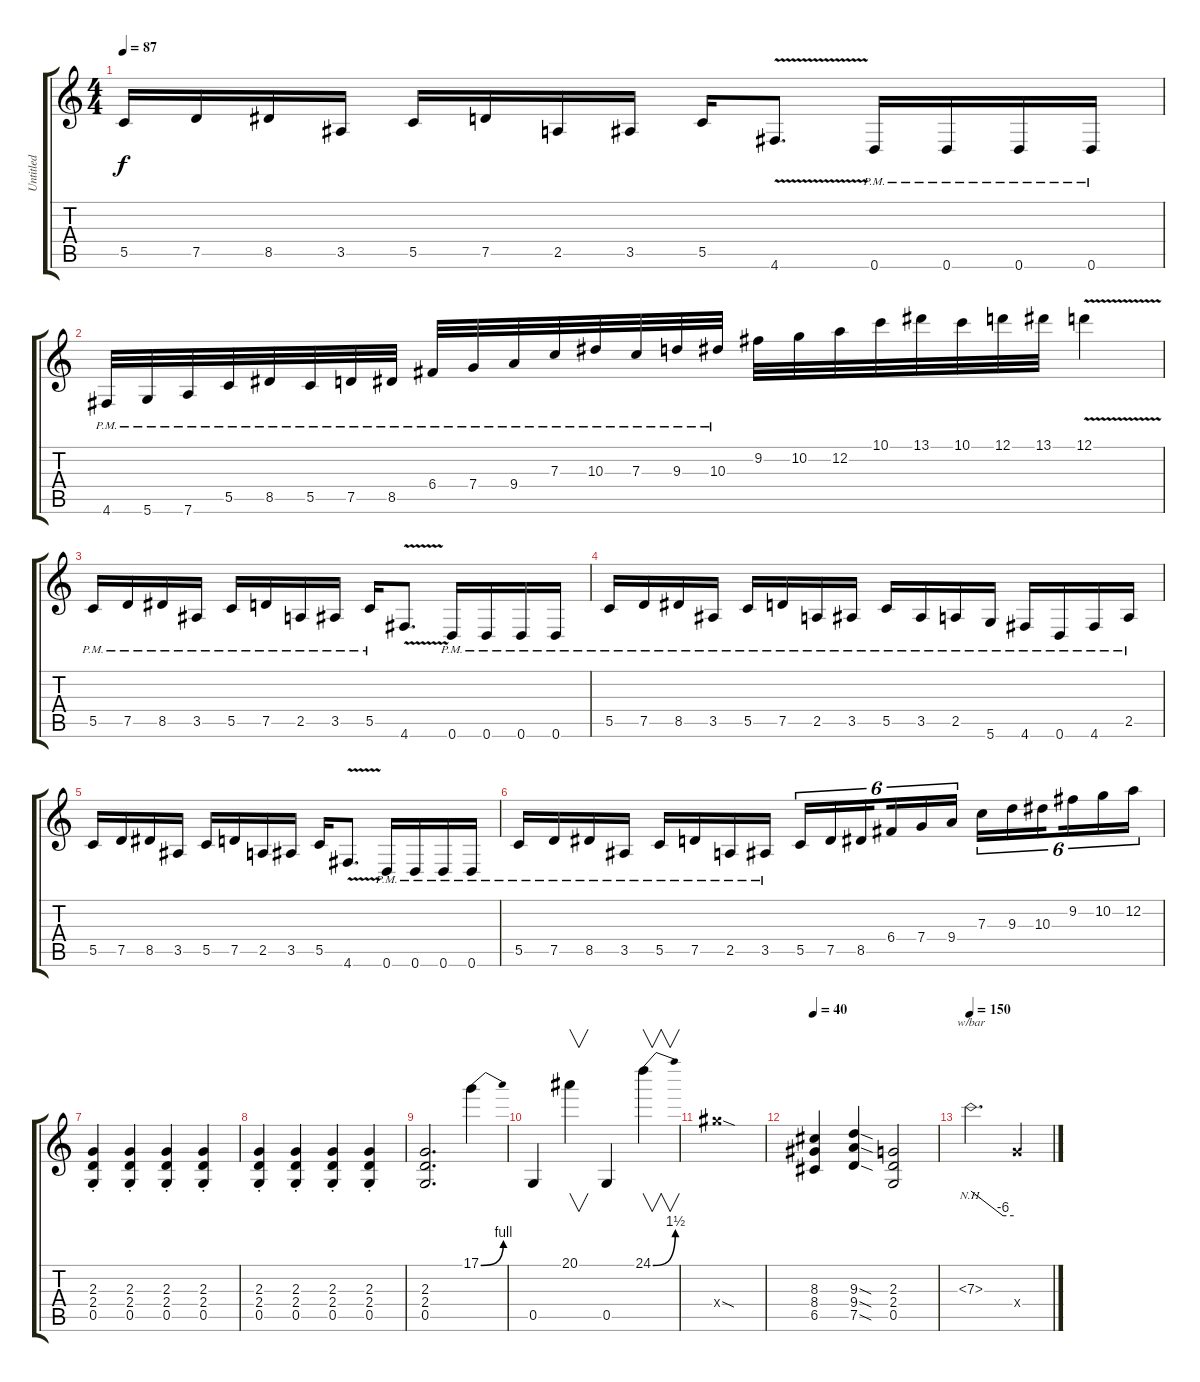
\track ("Untitled" "Untitled") {instrument distortionguitar}
\staff {score tabs}
\tuning (D4 A3 F3 C3 G2 D2) {hide}
\ts (4 4)
\tempo 87
\clef g2
\ks c
5.5.16{dy f} 7.5.16 8.5.16 3.5.16 5.5.16 7.5.16 2.5.16 3.5.16 5.5.16 4.6{v}.8{d} 0.6{pm}.16 0.6{pm}.16 0.6{pm}.16 0.6{pm}.16 |
4.6{pm}.32 5.6{pm}.32 7.6{pm}.32 5.5{pm}.32 8.5{pm}.32 5.5{pm}.32 7.5{pm}.32 8.5{pm}.32 6.4{pm}.32 7.4{pm}.32 9.4{pm}.32 7.3{pm}.32 10.3{pm}.32 7.3{pm}.32 9.3{pm}.32 10.3{pm}.32 9.2.32 10.2.32 12.2.32 10.1.32 13.1.32 10.1.32 12.1.32 13.1.32 12.1{v}.4 |
5.5{pm}.16 7.5{pm}.16 8.5{pm}.16 3.5{pm}.16 5.5{pm}.16 7.5{pm}.16 2.5{pm}.16 3.5{pm}.16 5.5{pm}.16 4.6{v}.8{d} 0.6{pm}.16 0.6{pm}.16 0.6{pm}.16 0.6{pm}.16 |
5.5{pm}.16 7.5{pm}.16 8.5{pm}.16 3.5{pm}.16 5.5{pm}.16 7.5{pm}.16 2.5{pm}.16 3.5{pm}.16 5.5{pm}.16 3.5{pm}.16 2.5{pm}.16 5.6{pm}.16 4.6{pm}.16 0.6{pm}.16 4.6{pm}.16 2.5{pm}.16 |
5.5.16 7.5.16 8.5.16 3.5.16 5.5.16 7.5.16 2.5.16 3.5.16 5.5.16 4.6{v}.8{d} 0.6{pm}.16 0.6{pm}.16 0.6{pm}.16 0.6{pm}.16 |
5.5{pm}.16 7.5{pm}.16 8.5{pm}.16 3.5{pm}.16 5.5{pm}.16 7.5{pm}.16 2.5{pm}.16 3.5{pm}.16 5.5.16{tu (6 4)} 7.5.16{tu (6 4)} 8.5.16{tu (6 4) beam splitsecondary} 6.4.16{tu (6 4)} 7.4.16{tu (6 4)} 9.4.16{tu (6 4)} 7.3.16{tu (6 4)} 9.3.16{tu (6 4)} 10.3.16{tu (6 4) beam splitsecondary} 9.2.16{tu (6 4)} 10.2.16{tu (6 4)} 12.2.16{tu (6 4)} |
(2.3{st} 2.4{st} 0.5{st}).4 (2.3{st} 2.4{st} 0.5{st}).4 (2.3{st} 2.4{st} 0.5{st}).4 (2.3{st} 2.4{st} 0.5{st}).4 |
(2.3{st} 2.4{st} 0.5{st}).4 (2.3{st} 2.4{st} 0.5{st}).4 (2.3{st} 2.4{st} 0.5{st}).4 (2.3{st} 2.4{st} 0.5{st}).4 |
(2.3 2.4 0.5).2{d} 17.1{be (bend 0 0 60 4)}.4 |
0.5.4 20.1.4{v} 0.5.4 24.1{be (bend 0 0 60 6)}.4{v} |
20.4{sod x}.1 |
\tempo 40
(8.3 8.4 6.5).4 (9.3{sod} 9.4{sod} 7.5{sod}).4 (2.3 2.4 0.5).2 |
\tempo 150
7.3{nh}.2{d tbe (custom default 0 0 45 -24 60 -24)} 7.4{x}.4
